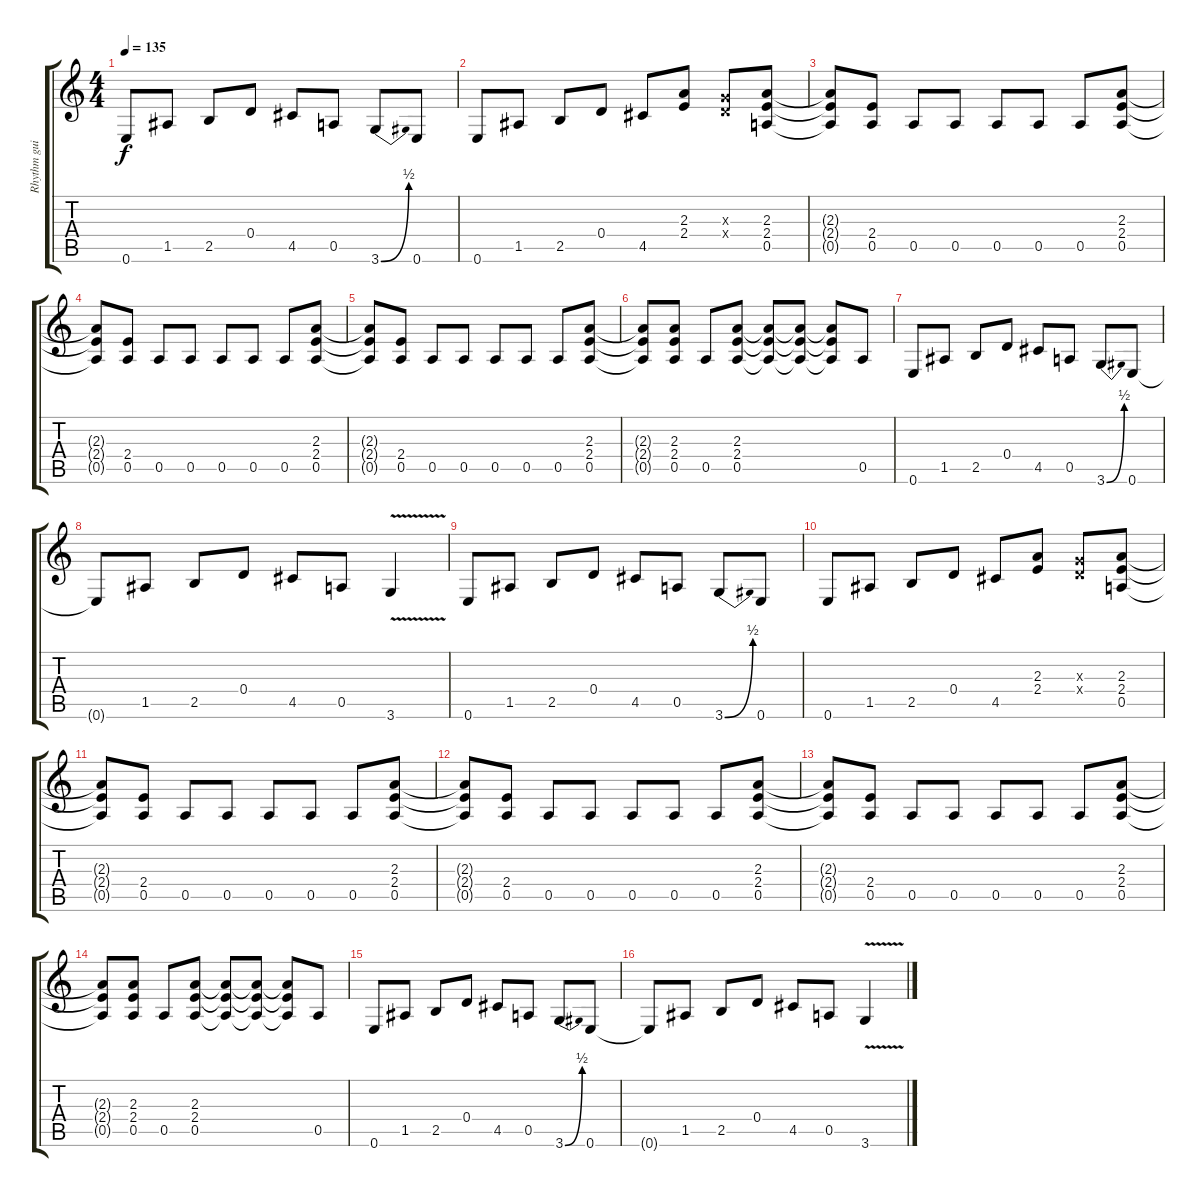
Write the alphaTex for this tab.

\track ("Rhythm guitar 1" "Rhythm gui") {instrument distortionguitar}
\staff {score tabs}
\tuning (E4 B3 G3 D3 A2 E2) {hide}
\ts (4 4)
\tempo 135
\clef g2
\ks c
0.6.8{dy f} 1.5.8 2.5.8 0.4.8 4.5.8 0.5.8 3.6{be (bend 0 0 60 2)}.8 0.6.8 |
0.6.8 1.5.8 2.5.8 0.4.8 4.5.8 (2.3 2.4).8 (0.3{x} 0.4{x}).8 (2.3 2.4 0.5).8 |
(2.3{t} 2.4{t} 0.5{t}).8 (2.4 0.5).8 0.5.8 0.5.8 0.5.8 0.5.8 0.5.8 (2.3 2.4 0.5).8 |
(2.3{t} 2.4{t} 0.5{t}).8 (2.4 0.5).8 0.5.8 0.5.8 0.5.8 0.5.8 0.5.8 (2.3 2.4 0.5).8 |
(2.3{t} 2.4{t} 0.5{t}).8 (2.4 0.5).8 0.5.8 0.5.8 0.5.8 0.5.8 0.5.8 (2.3 2.4 0.5).8 |
(2.3{t} 2.4{t} 0.5{t}).8 (2.3 2.4 0.5).8 0.5.8 (2.3 2.4 0.5).8 (2.3{t} 2.4{t} 0.5{t}).8 (2.3{t} 2.4{t} 0.5{t}).8 (2.3{t} 2.4{t} 0.5{t}).8 0.5.8 |
0.6.8 1.5.8 2.5.8 0.4.8 4.5.8 0.5.8 3.6{be (bend 0 0 60 2)}.8 0.6.8 |
0.6{t}.8 1.5.8 2.5.8 0.4.8 4.5.8 0.5.8 3.6{v}.4 |
0.6.8 1.5.8 2.5.8 0.4.8 4.5.8 0.5.8 3.6{be (bend 0 0 60 2)}.8 0.6.8 |
0.6.8 1.5.8 2.5.8 0.4.8 4.5.8 (2.3 2.4).8 (0.3{x} 0.4{x}).8 (2.3 2.4 0.5).8 |
(2.3{t} 2.4{t} 0.5{t}).8 (2.4 0.5).8 0.5.8 0.5.8 0.5.8 0.5.8 0.5.8 (2.3 2.4 0.5).8 |
(2.3{t} 2.4{t} 0.5{t}).8 (2.4 0.5).8 0.5.8 0.5.8 0.5.8 0.5.8 0.5.8 (2.3 2.4 0.5).8 |
(2.3{t} 2.4{t} 0.5{t}).8 (2.4 0.5).8 0.5.8 0.5.8 0.5.8 0.5.8 0.5.8 (2.3 2.4 0.5).8 |
(2.3{t} 2.4{t} 0.5{t}).8 (2.3 2.4 0.5).8 0.5.8 (2.3 2.4 0.5).8 (2.3{t} 2.4{t} 0.5{t}).8 (2.3{t} 2.4{t} 0.5{t}).8 (2.3{t} 2.4{t} 0.5{t}).8 0.5.8 |
0.6.8 1.5.8 2.5.8 0.4.8 4.5.8 0.5.8 3.6{be (bend 0 0 60 2)}.8 0.6.8 |
0.6{t}.8 1.5.8 2.5.8 0.4.8 4.5.8 0.5.8 3.6{v}.4
